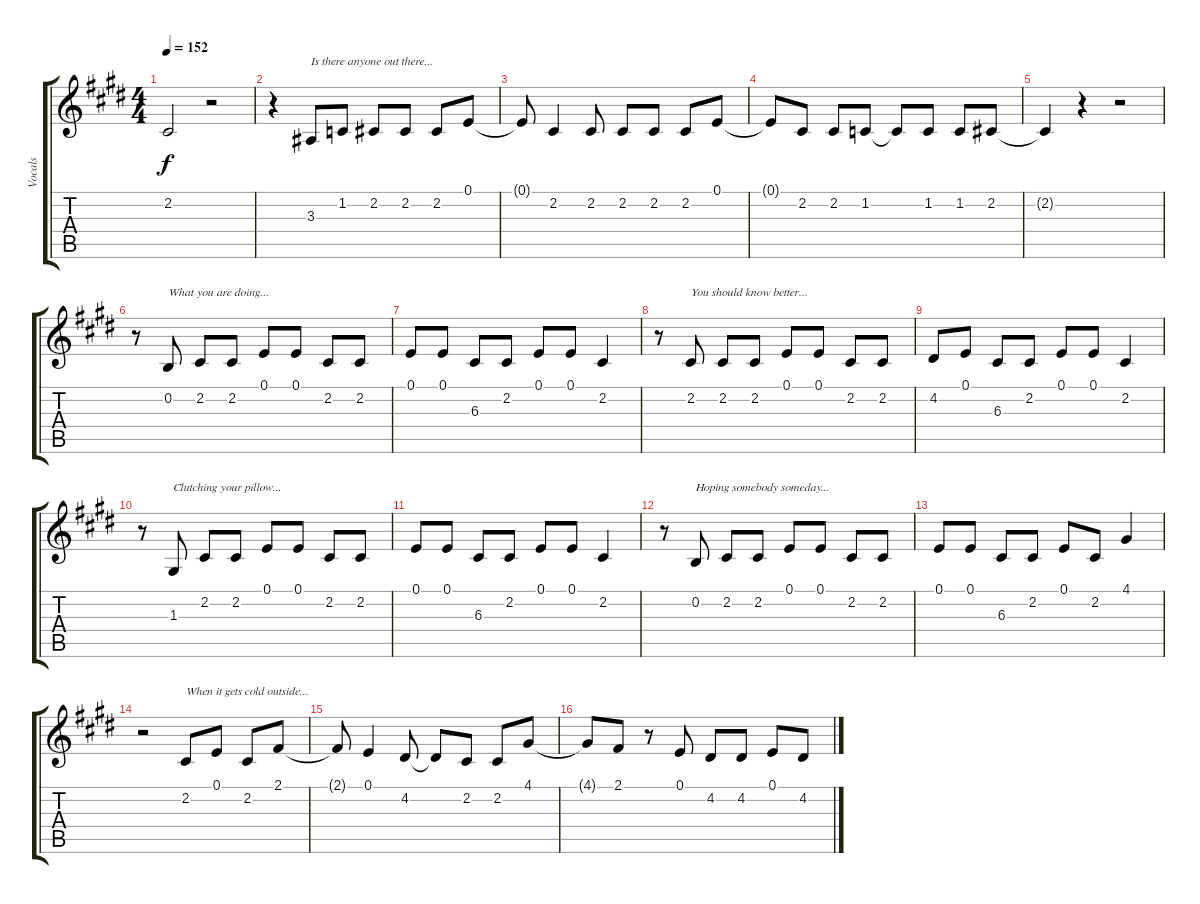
\track ("Vocals" "Vocals") {instrument lead6voice}
\staff {score tabs}
\tuning (E4 B3 G3 D3 A2 E2) {hide}
\ts (4 4)
\tempo 152
\clef g2
\ks c#minor
2.2{t}.2{dy f} r.2 |
r.4 3.3.8{txt "Is there anyone out there..."} 1.2.8 2.2.8 2.2.8 2.2.8 0.1.8 |
0.1{t}.8 2.2.4 2.2.8 2.2.8 2.2.8 2.2.8 0.1.8 |
0.1{t}.8 2.2.8 2.2.8 1.2.8 1.2{t}.8 1.2.8 1.2.8 2.2.8 |
2.2{t}.4 r.4 r.2 |
r.8 0.2.8{txt "What you are doing..."} 2.2.8 2.2.8 0.1.8 0.1.8 2.2.8 2.2.8 |
0.1.8 0.1.8 6.3.8 2.2.8 0.1.8 0.1.8 2.2.4 |
r.8 2.2.8{txt "You should know better..."} 2.2.8 2.2.8 0.1.8 0.1.8 2.2.8 2.2.8 |
4.2.8 0.1.8 6.3.8 2.2.8 0.1.8 0.1.8 2.2.4 |
r.8 1.3.8{txt "Clutching your pillow..."} 2.2.8 2.2.8 0.1.8 0.1.8 2.2.8 2.2.8 |
0.1.8 0.1.8 6.3.8 2.2.8 0.1.8 0.1.8 2.2.4 |
r.8 0.2.8{txt "Hoping somebody someday..."} 2.2.8 2.2.8 0.1.8 0.1.8 2.2.8 2.2.8 |
0.1.8 0.1.8 6.3.8 2.2.8 0.1.8 2.2.8 4.1.4 |
r.2 2.2.8{txt "When it gets cold outside..."} 0.1.8 2.2.8 2.1.8 |
2.1{t}.8 0.1.4 4.2.8 4.2{t}.8 2.2.8 2.2.8 4.1.8 |
4.1{t}.8 2.1.8 r.8 0.1.8 4.2.8 4.2.8 0.1.8 4.2.8
